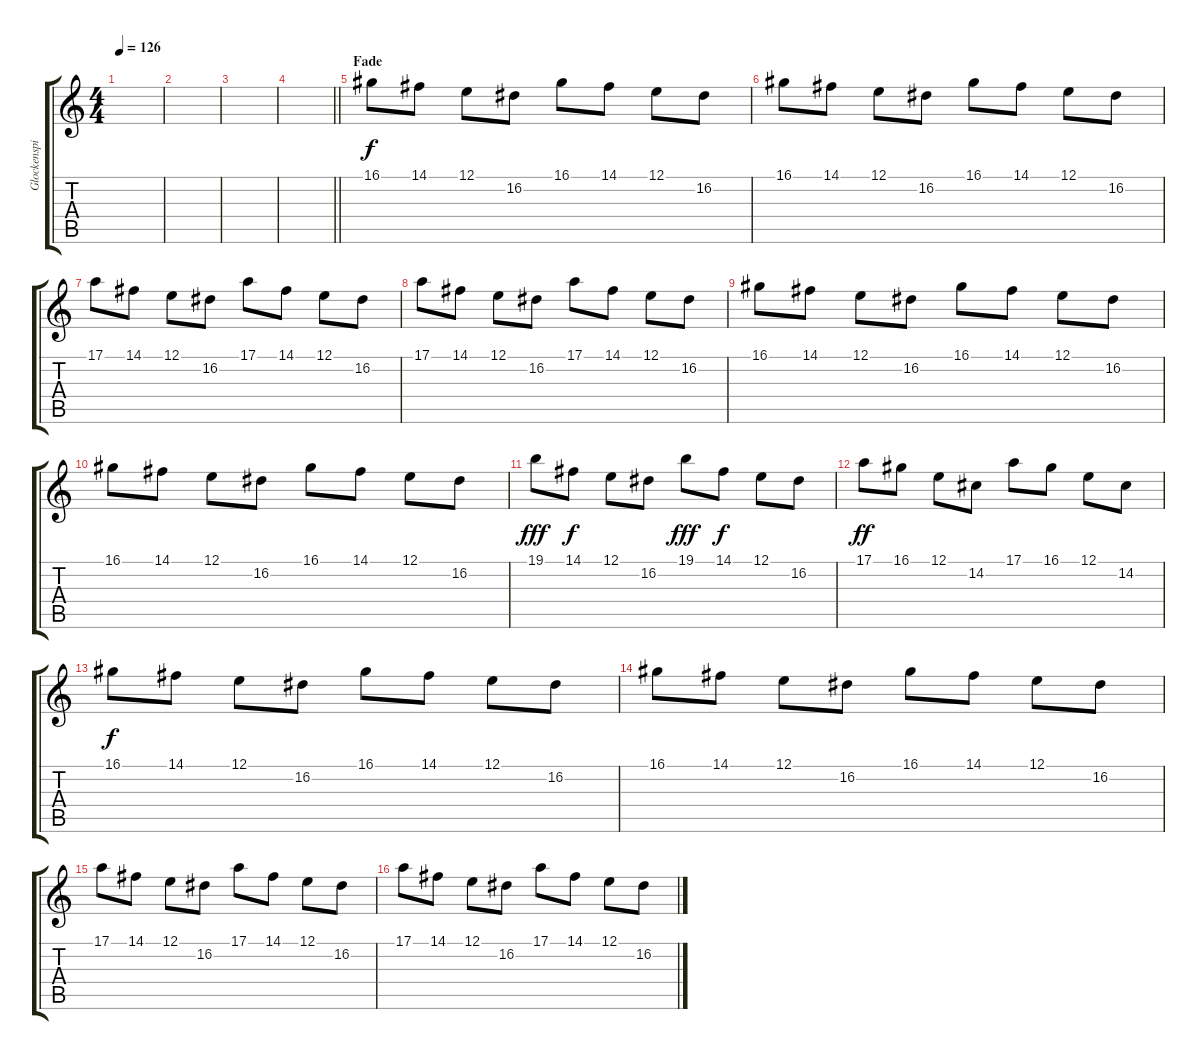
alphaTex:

\track ("Glockenspiel" "Glockenspi") {instrument glockenspiel}
\staff {score tabs}
\tuning (E4 B3 G3 D3 A2 E2) {hide}
\ts (4 4)
\tempo 126
\clef g2
\ks c
|
|
|
\barLineRight lightlight
|
\section ("" "Fade")
16.1.8{volume 8} 14.1.8 12.1.8 16.2.8 16.1.8 14.1.8 12.1.8 16.2.8 |
16.1.8 14.1.8 12.1.8 16.2.8 16.1.8 14.1.8 12.1.8 16.2.8 |
17.1.8 14.1.8 12.1.8 16.2.8 17.1.8 14.1.8 12.1.8 16.2.8 |
17.1.8 14.1.8 12.1.8 16.2.8 17.1.8 14.1.8 12.1.8 16.2.8 |
16.1.8 14.1.8 12.1.8 16.2.8 16.1.8 14.1.8 12.1.8 16.2.8 |
16.1.8 14.1.8 12.1.8 16.2.8 16.1.8 14.1.8 12.1.8 16.2.8 |
19.1.8{dy fff} 14.1.8{dy f} 12.1.8 16.2.8 19.1.8{dy fff} 14.1.8{dy f} 12.1.8 16.2.8 |
17.1.8{dy ff} 16.1.8 12.1.8 14.2.8 17.1.8 16.1.8 12.1.8 14.2.8 |
16.1.8{dy f} 14.1.8 12.1.8 16.2.8 16.1.8 14.1.8 12.1.8 16.2.8 |
16.1.8{volume 8} 14.1.8 12.1.8 16.2.8 16.1.8 14.1.8 12.1.8 16.2.8 |
17.1.8 14.1.8 12.1.8 16.2.8 17.1.8 14.1.8 12.1.8 16.2.8 |
17.1.8 14.1.8 12.1.8 16.2.8 17.1.8 14.1.8 12.1.8 16.2.8
